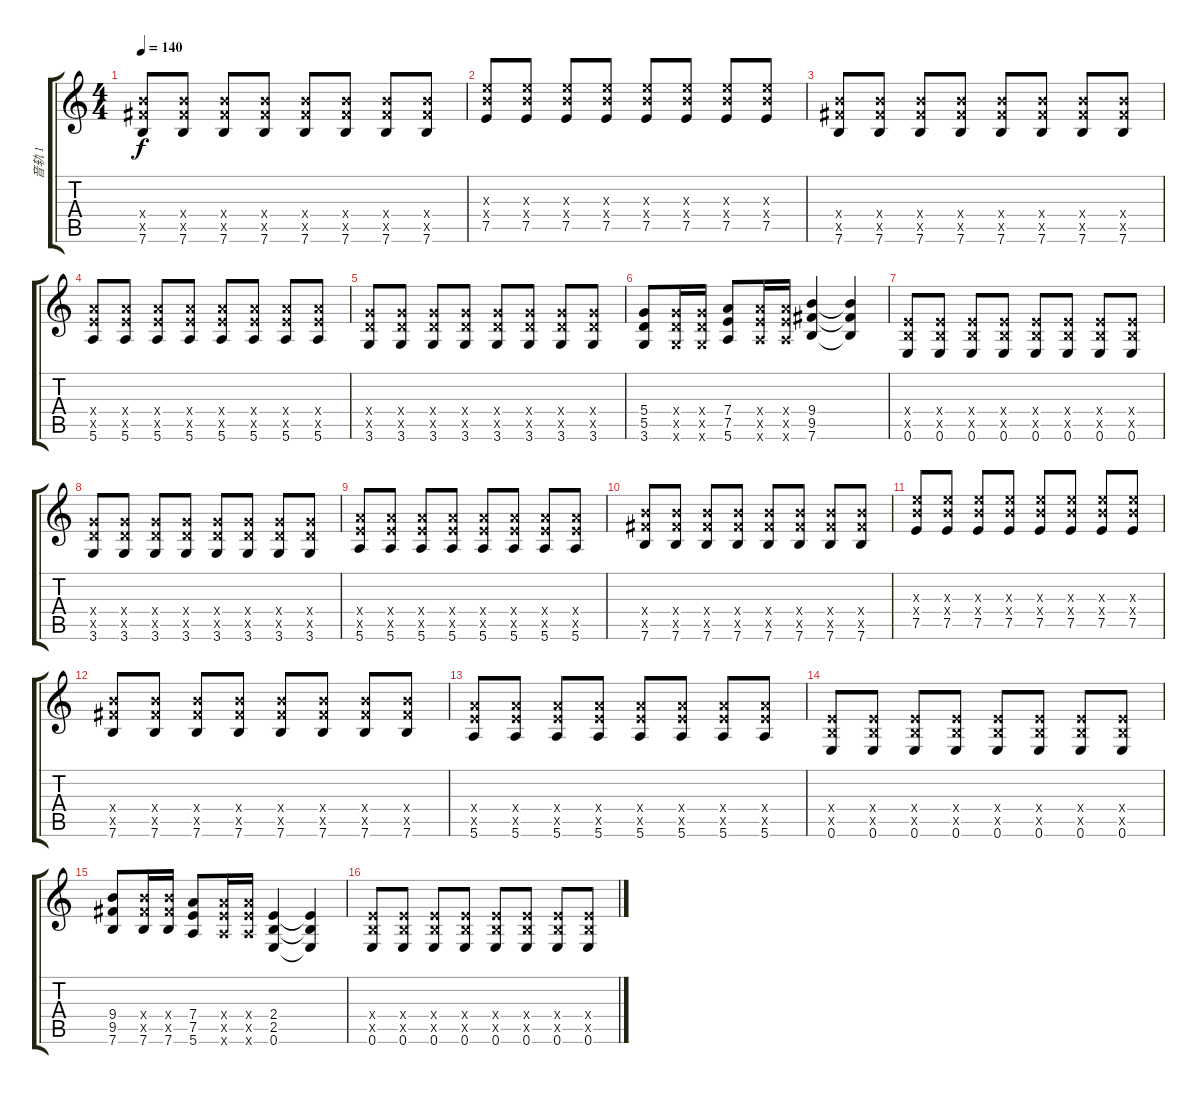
\track ("音轨 1" "音轨 1") {instrument overdrivenguitar}
\staff {score tabs}
\tuning (E4 B3 G3 D3 A2 E2) {hide}
\ts (4 4)
\tempo 140
\clef g2
\ks c
(9.4{x} 9.5{x} 7.6).8{dy f} (9.4{x} 9.5{x} 7.6).8 (9.4{x} 9.5{x} 7.6).8 (9.4{x} 9.5{x} 7.6).8 (9.4{x} 9.5{x} 7.6).8 (9.4{x} 9.5{x} 7.6).8 (9.4{x} 9.5{x} 7.6).8 (9.4{x} 9.5{x} 7.6).8 |
(9.3{x} 9.4{x} 7.5).8 (9.3{x} 9.4{x} 7.5).8 (9.3{x} 9.4{x} 7.5).8 (9.3{x} 9.4{x} 7.5).8 (9.3{x} 9.4{x} 7.5).8 (9.3{x} 9.4{x} 7.5).8 (9.3{x} 9.4{x} 7.5).8 (9.3{x} 9.4{x} 7.5).8 |
(9.4{x} 9.5{x} 7.6).8 (9.4{x} 9.5{x} 7.6).8 (9.4{x} 9.5{x} 7.6).8 (9.4{x} 9.5{x} 7.6).8 (9.4{x} 9.5{x} 7.6).8 (9.4{x} 9.5{x} 7.6).8 (9.4{x} 9.5{x} 7.6).8 (9.4{x} 9.5{x} 7.6).8 |
(7.4{x} 7.5{x} 5.6).8 (7.4{x} 7.5{x} 5.6).8 (7.4{x} 7.5{x} 5.6).8 (7.4{x} 7.5{x} 5.6).8 (7.4{x} 7.5{x} 5.6).8 (7.4{x} 7.5{x} 5.6).8 (7.4{x} 7.5{x} 5.6).8 (7.4{x} 7.5{x} 5.6).8 |
(5.4{x} 5.5{x} 3.6).8 (5.4{x} 5.5{x} 3.6).8 (5.4{x} 5.5{x} 3.6).8 (5.4{x} 5.5{x} 3.6).8 (5.4{x} 5.5{x} 3.6).8 (5.4{x} 5.5{x} 3.6).8 (5.4{x} 5.5{x} 3.6).8 (5.4{x} 5.5{x} 3.6).8 |
(5.4 5.5 3.6).8 (5.4{x} 5.5{x} 3.6{x}).16 (5.4{x} 5.5{x} 3.6{x}).16 (7.4 7.5 5.6).8 (7.4{x} 7.5{x} 5.6{x}).16 (7.4{x} 7.5{x} 5.6{x}).16 (9.4 9.5 7.6).4 (9.4{t} 9.5{t} 7.6{t}).4 |
(2.4{x} 2.5{x} 0.6).8 (2.4{x} 2.5{x} 0.6).8 (2.4{x} 2.5{x} 0.6).8 (2.4{x} 2.5{x} 0.6).8 (2.4{x} 2.5{x} 0.6).8 (2.4{x} 2.5{x} 0.6).8 (2.4{x} 2.5{x} 0.6).8 (2.4{x} 2.5{x} 0.6).8 |
(5.4{x} 5.5{x} 3.6).8 (5.4{x} 5.5{x} 3.6).8 (5.4{x} 5.5{x} 3.6).8 (5.4{x} 5.5{x} 3.6).8 (5.4{x} 5.5{x} 3.6).8 (5.4{x} 5.5{x} 3.6).8 (5.4{x} 5.5{x} 3.6).8 (5.4{x} 5.5{x} 3.6).8 |
(7.4{x} 7.5{x} 5.6).8 (7.4{x} 7.5{x} 5.6).8 (7.4{x} 7.5{x} 5.6).8 (7.4{x} 7.5{x} 5.6).8 (7.4{x} 7.5{x} 5.6).8 (7.4{x} 7.5{x} 5.6).8 (7.4{x} 7.5{x} 5.6).8 (7.4{x} 7.5{x} 5.6).8 |
(9.4{x} 9.5{x} 7.6).8 (9.4{x} 9.5{x} 7.6).8 (9.4{x} 9.5{x} 7.6).8 (9.4{x} 9.5{x} 7.6).8 (9.4{x} 9.5{x} 7.6).8 (9.4{x} 9.5{x} 7.6).8 (9.4{x} 9.5{x} 7.6).8 (9.4{x} 9.5{x} 7.6).8 |
(9.3{x} 9.4{x} 7.5).8 (9.3{x} 9.4{x} 7.5).8 (9.3{x} 9.4{x} 7.5).8 (9.3{x} 9.4{x} 7.5).8 (9.3{x} 9.4{x} 7.5).8 (9.3{x} 9.4{x} 7.5).8 (9.3{x} 9.4{x} 7.5).8 (9.3{x} 9.4{x} 7.5).8 |
(9.4{x} 9.5{x} 7.6).8 (9.4{x} 9.5{x} 7.6).8 (9.4{x} 9.5{x} 7.6).8 (9.4{x} 9.5{x} 7.6).8 (9.4{x} 9.5{x} 7.6).8 (9.4{x} 9.5{x} 7.6).8 (9.4{x} 9.5{x} 7.6).8 (9.4{x} 9.5{x} 7.6).8 |
(7.4{x} 7.5{x} 5.6).8 (7.4{x} 7.5{x} 5.6).8 (7.4{x} 7.5{x} 5.6).8 (7.4{x} 7.5{x} 5.6).8 (7.4{x} 7.5{x} 5.6).8 (7.4{x} 7.5{x} 5.6).8 (7.4{x} 7.5{x} 5.6).8 (7.4{x} 7.5{x} 5.6).8 |
(2.4{x} 2.5{x} 0.6).8 (2.4{x} 2.5{x} 0.6).8 (2.4{x} 2.5{x} 0.6).8 (2.4{x} 2.5{x} 0.6).8 (2.4{x} 2.5{x} 0.6).8 (2.4{x} 2.5{x} 0.6).8 (2.4{x} 2.5{x} 0.6).8 (2.4{x} 2.5{x} 0.6).8 |
(9.4 9.5 7.6).8 (9.4{x} 9.5{x} 7.6).16 (9.4{x} 9.5{x} 7.6).16 (7.4 7.5 5.6).8 (7.4{x} 7.5{x} 5.6{x}).16 (7.4{x} 7.5{x} 5.6{x}).16 (2.4 2.5 0.6).4 (2.4{t} 2.5{t} 0.6{t}).4 |
(2.4{x} 2.5{x} 0.6).8 (2.4{x} 2.5{x} 0.6).8 (2.4{x} 2.5{x} 0.6).8 (2.4{x} 2.5{x} 0.6).8 (2.4{x} 2.5{x} 0.6).8 (2.4{x} 2.5{x} 0.6).8 (2.4{x} 2.5{x} 0.6).8 (2.4{x} 2.5{x} 0.6).8
